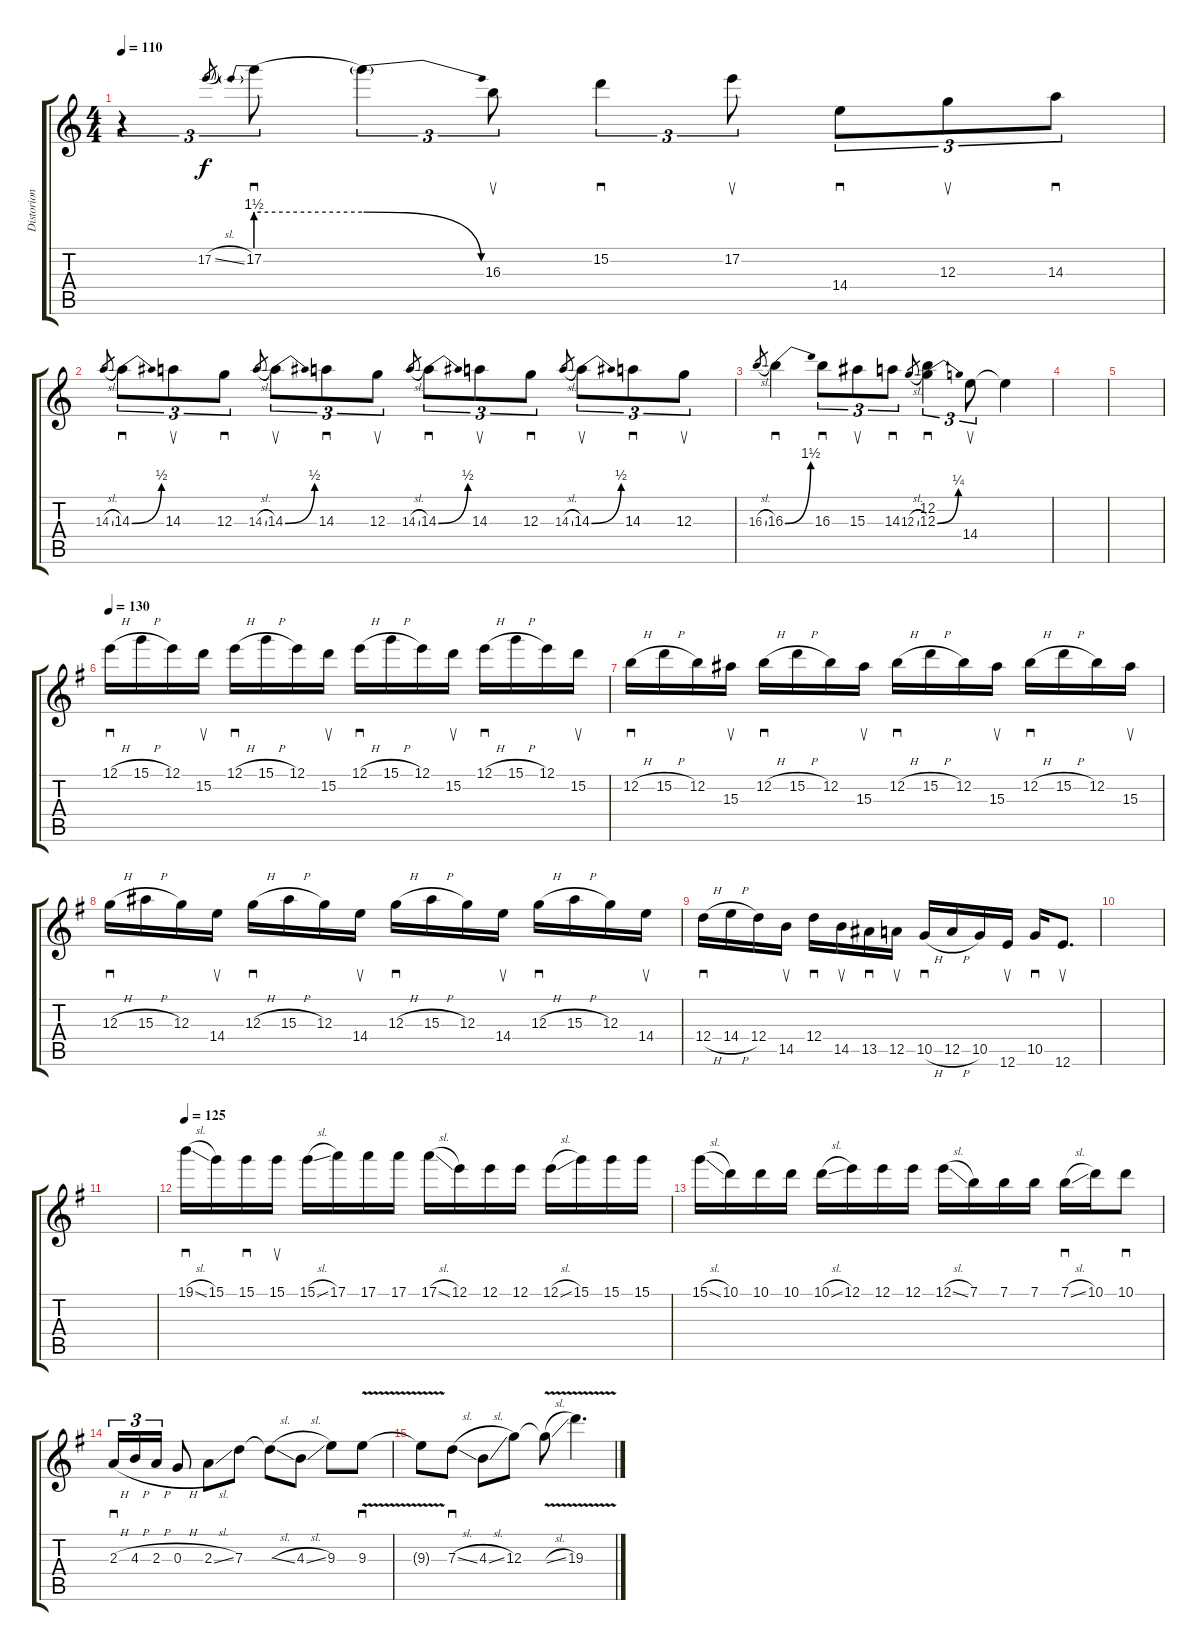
\track ("Distorion Guitar" "Distorion ") {instrument overdrivenguitar}
\staff {score tabs}
\tuning (E4 B3 G3 D3 A2 E2) {hide}
\ts (4 4)
\tempo 110
\clef g2
\ks c
r.4{tu (3 2) dy f} 17.2{sl}.8{gr} 17.2{be (prebend 0 6 60 6)}.8{sd tu (3 2)} 17.2{be (release 0 6 60 0) t}.4{tu (3 2)} 16.3.8{su tu (3 2)} 15.2.4{sd tu (3 2)} 17.2.8{su tu (3 2)} 14.4.8{sd tu (3 2)} 12.3.8{su tu (3 2)} 14.3.8{sd tu (3 2)} |
14.3{sl}.8{gr} 14.3{be (bend 0 0 60 2)}.8{sd tu (3 2)} 14.3.8{su tu (3 2)} 12.3.8{sd tu (3 2)} 14.3{sl}.8{gr} 14.3{be (bend 0 0 60 2)}.8{su tu (3 2)} 14.3.8{sd tu (3 2)} 12.3.8{su tu (3 2)} 14.3{sl}.8{gr} 14.3{be (bend 0 0 60 2)}.8{sd tu (3 2)} 14.3.8{su tu (3 2)} 12.3.8{sd tu (3 2)} 14.3{sl}.8{gr} 14.3{be (bend 0 0 60 2)}.8{su tu (3 2)} 14.3.8{sd tu (3 2)} 12.3.8{su tu (3 2)} |
16.3{sl}.8{gr} 16.3{be (bend 0 0 60 6)}.4{sd} 16.3.8{sd tu (3 2)} 15.3.8{su tu (3 2)} 14.3.8{sd tu (3 2)} 12.3{sl}.8{gr} (12.2 12.3{be (bend 0 0 60 1)}).4{sd tu (3 2)} 14.4.8{su tu (3 2)} 14.4{t}.4 |
|
|
\tempo 130
\ks g
12.1{h}.16{sd} 15.1{h}.16 12.1.16 15.2.16{su} 12.1{h}.16{sd} 15.1{h}.16 12.1.16 15.2.16{su} 12.1{h}.16{sd} 15.1{h}.16 12.1.16 15.2.16{su} 12.1{h}.16{sd} 15.1{h}.16 12.1.16 15.2.16{su} |
12.2{h}.16{sd} 15.2{h}.16 12.2.16 15.3.16{su} 12.2{h}.16{sd} 15.2{h}.16 12.2.16 15.3.16{su} 12.2{h}.16{sd} 15.2{h}.16 12.2.16 15.3.16{su} 12.2{h}.16{sd} 15.2{h}.16 12.2.16 15.3.16{su} |
12.3{h}.16{sd} 15.3{h}.16 12.3.16 14.4.16{su} 12.3{h}.16{sd} 15.3{h}.16 12.3.16 14.4.16{su} 12.3{h}.16{sd} 15.3{h}.16 12.3.16 14.4.16{su} 12.3{h}.16{sd} 15.3{h}.16 12.3.16 14.4.16{su} |
12.4{h}.16{sd} 14.4{h}.16 12.4.16 14.5.16{su} 12.4.16{sd} 14.5.16{su} 13.5.16{sd} 12.5.16{su} 10.5{h}.16{sd} 12.5{h}.16 10.5.16 12.6.16{su} 10.5.16{sd} 12.6.8{d su} |
|
|
\tempo 125
\ks eminor
19.1{sl}.16{sd} 15.1.16 15.1.16{sd} 15.1.16{su} 15.1{sl}.16 17.1.16 17.1.16 17.1.16 17.1{sl}.16 12.1.16 12.1.16 12.1.16 12.1{sl}.16 15.1.16 15.1.16 15.1.16 |
15.1{sl}.16 10.1.16 10.1.16 10.1.16 10.1{sl}.16 12.1.16 12.1.16 12.1.16 12.1{sl}.16 7.1.16 7.1.16 7.1.16 7.1{sl}.16{sd} 10.1.16 10.1.8{sd} |
2.3{h}.16{sd tu (3 2)} 4.3{h}.16{tu (3 2)} 2.3{h}.16{tu (3 2)} 0.3{h}.8 2.3{sl}.8 7.3.8 7.3{sl t}.8 4.3{sl}.8 9.3.8 9.3{v}.8{sd} |
9.3{t}.8 7.3{sl}.8{sd} 4.3{sl}.8 12.3.8 12.3{v sl t}.8 19.3{v}.4{d}
